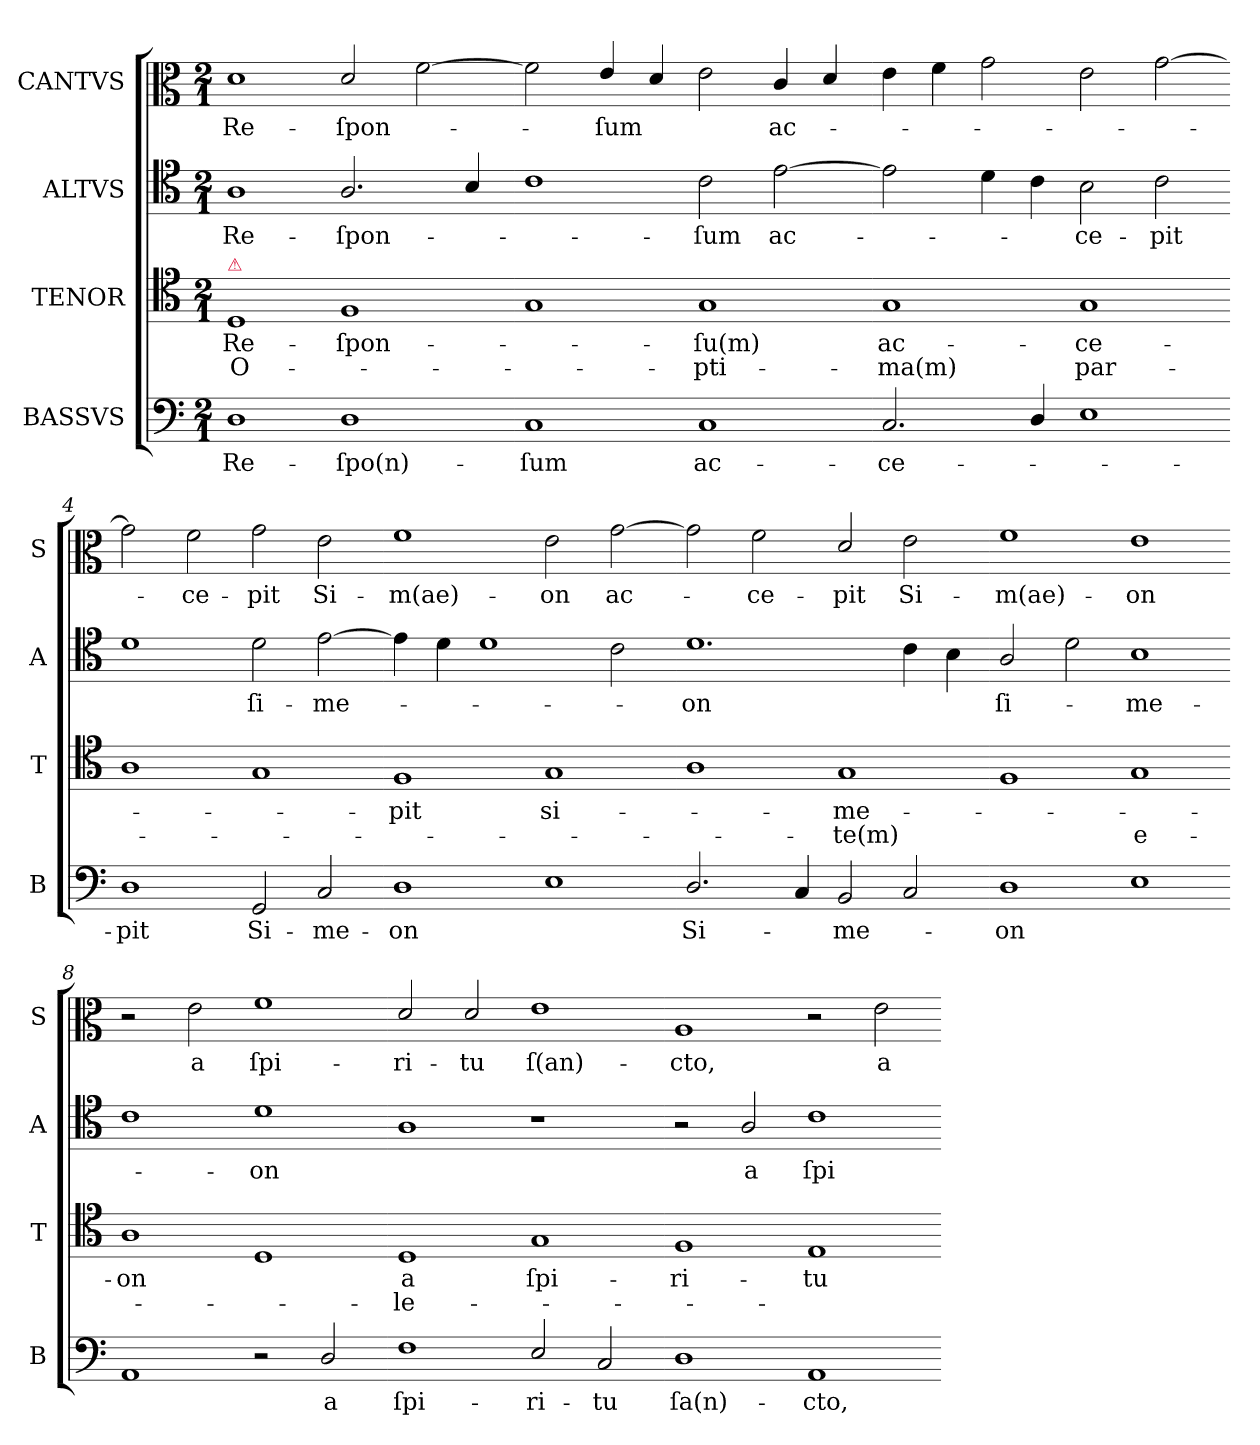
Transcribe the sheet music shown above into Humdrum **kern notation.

**kern	**text	**kern	**text	**text	**kern	**text	**kern	**text
*part4	*part4	*part3	*part3	*part3	*part2	*part2	*part1	*part1
*staff4	*staff4	*staff3	*staff3	*staff3	*staff2	*staff2	*staff1	*staff1
*I"BASSVS	*	*I"TENOR	*	*	*I"ALTVS	*	*I"CANTVS	*
*I'B	*	*I'T	*	*	*I'A	*	*I'S	*
*clefF4	*	*clefC4	*	*	*clefC4	*	*clefC3	*
*k[]	*	*k[]	*	*	*k[]	*	*k[]	*
*C:	*	*C:	*	*	*C:	*	*C:	*
*M2/1	*	*M2/1	*	*	*M2/1	*	*M2/1	*
=1	=1	=1	=1	=1	=1	=1	=1	=1
!	!	!LO:TX:a:color=crimson:t=⚠	!	!	!	!	!	!
1D	Re-	1D	Re-	O-	1A	Re-	1d	Re-
1D	-ſpo(n)-	1F	-ſpon-	.	2.A/	-ſpon-	2d/	-ſpon-
.	.	.	.	.	.	.	[2f\	.
.	.	.	.	.	4B/	.	.	.
=2-	=2-	=2-	=2-	=2-	=2-	=2-	=2-	=2-
1C	-ſum	1G	.	.	1c	.	2f\]	.
.	.	.	.	.	.	.	4e/	-ſum
.	.	.	.	.	.	.	4d/	.
1C	ac-	1G	-ſu(m)	-pti-	2c\	-ſum	2e\	.
.	.	.	.	.	[2e\	ac-	4c/	ac-
.	.	.	.	.	.	.	4d/	.
=3-	=3-	=3-	=3-	=3-	=3-	=3-	=3-	=3-
2.C/	-ce-	1G	ac-	-ma(m)	2e\]	.	4e\	.
.	.	.	.	.	.	.	4f\	.
.	.	.	.	.	4d\	.	2g\	.
4D/	.	.	.	.	4c\	.	.	.
1E	.	1G	-ce-	par-	2B\	-ce-	2e\	.
.	.	.	.	.	2c\	-pit	[2g\	.
=4-	=4-	=4-	=4-	=4-	=4-	=4-	=4-	=4-
1D	-pit	1A	.	.	1d	.	2g\]	.
.	.	.	.	.	.	.	2f\	-ce-
2GG/	Si-	1G	.	.	2d\	ſi-	2g\	-pit
2C/	-me-	.	.	.	[2e\	-me-	2e\	Si-
=5-	=5-	=5-	=5-	=5-	=5-	=5-	=5-	=5-
1D	-on	1F	-pit	.	4e\]	.	1f	-m(ae)-
.	.	.	.	.	4d\	.	.	.
.	.	.	.	.	1d	.	.	.
1E	.	1G	si-	.	.	.	2e\	-on
!	!	!	!	!	!	!	!	!LO:LY:i
.	.	.	.	.	2c\	.	[2g\	ac-
=6-	=6-	=6-	=6-	=6-	=6-	=6-	=6-	=6-
!	!LO:LY:i	!	!	!	!	!	!	!
2.D/	Si-	1A	.	.	1.d	-on	2g\]	.
!	!	!	!	!	!	!	!	!LO:LY:i
.	.	.	.	.	.	.	2f\	-ce-
4C/	.	.	.	.	.	.	.	.
!	!LO:LY:i	!	!	!	!	!	!	!LO:LY:i
2BB/	-me-	1G	-me-	-te(m)	.	.	2d/	-pit
!	!	!	!	!	!	!	!	!LO:LY:i
2C/	.	.	.	.	4c\	.	2e\	Si-
.	.	.	.	.	4B\	.	.	.
=7-	=7-	=7-	=7-	=7-	=7-	=7-	=7-	=7-
!	!LO:LY:i	!	!	!	!	!LO:LY:i	!	!LO:LY:i
1D	-on	1F	.	.	2A/	ſi-	1f	-m(ae)-
.	.	.	.	.	2d\	.	.	.
!	!	!	!	!	!	!LO:LY:i	!	!LO:LY:i
1E	.	1G	.	e-	1B	-me-	1e	-on
=8-	=8-	=8-	=8-	=8-	=8-	=8-	=8-	=8-
1AA	.	1A	-on	.	1c	.	2r	.
.	.	.	.	.	.	.	2e\	a
!	!	!	!	!	!	!LO:LY:i	!	!
2r	.	1D	.	.	1d	-on	1f	ſpi-
2D/	a	.	.	.	.	.	.	.
=9-	=9-	=9-	=9-	=9-	=9-	=9-	=9-	=9-
1F	ſpi-	1D	a	-le-	1A	.	2d/	-ri-
.	.	.	.	.	.	.	2d/	-tu
2E/	-ri-	1G	ſpi-	.	1r	.	1e	ſ(an)-
2C/	-tu	.	.	.	.	.	.	.
=10-	=10-	=10-	=10-	=10-	=10-	=10-	=10-	=10-
1D	ſa(n)-	1F	-ri-	.	2r	.	1A	-cto,
.	.	.	.	.	2A/	a	.	.
1AA	-cto,	1E	-tu	.	1c	ſpi-	2r	.
!	!	!	!	!	!	!	!	!LO:LY:i
.	.	.	.	.	.	.	2e\	a
=-	=-	=-	=-	=-	=-	=-	=-	=-
*-	*-	*-	*-	*-	*-	*-	*-	*-
